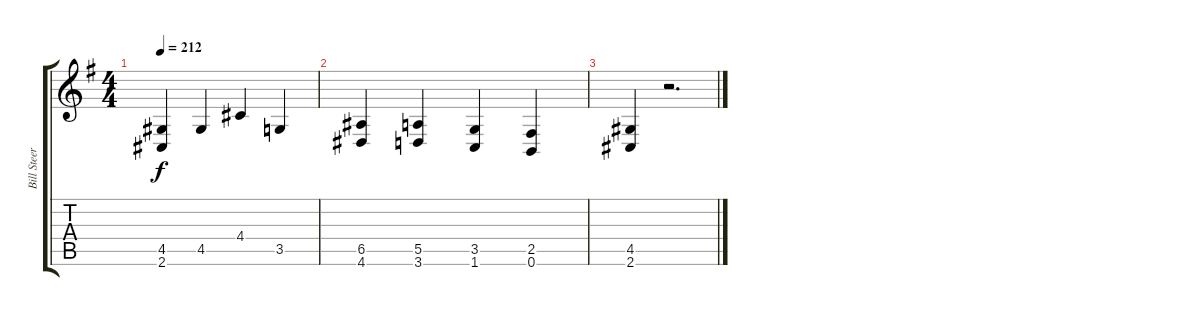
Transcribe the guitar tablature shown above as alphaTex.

\track ("Bill Steer 1st guitar" "Bill Steer") {instrument distortionguitar}
\staff {score tabs}
\tuning (B3 Gb3 D3 A2 E2 B1) {hide}
\ts (4 4)
\tempo 212
\clef g2
\ks g
(4.5 2.6).4{dy f} 4.5.4 4.4.4 3.5.4 |
(6.5 4.6).4 (5.5 3.6).4 (3.5 1.6).4 (2.5 0.6).4 |
(4.5 2.6).4 r.2{d}
